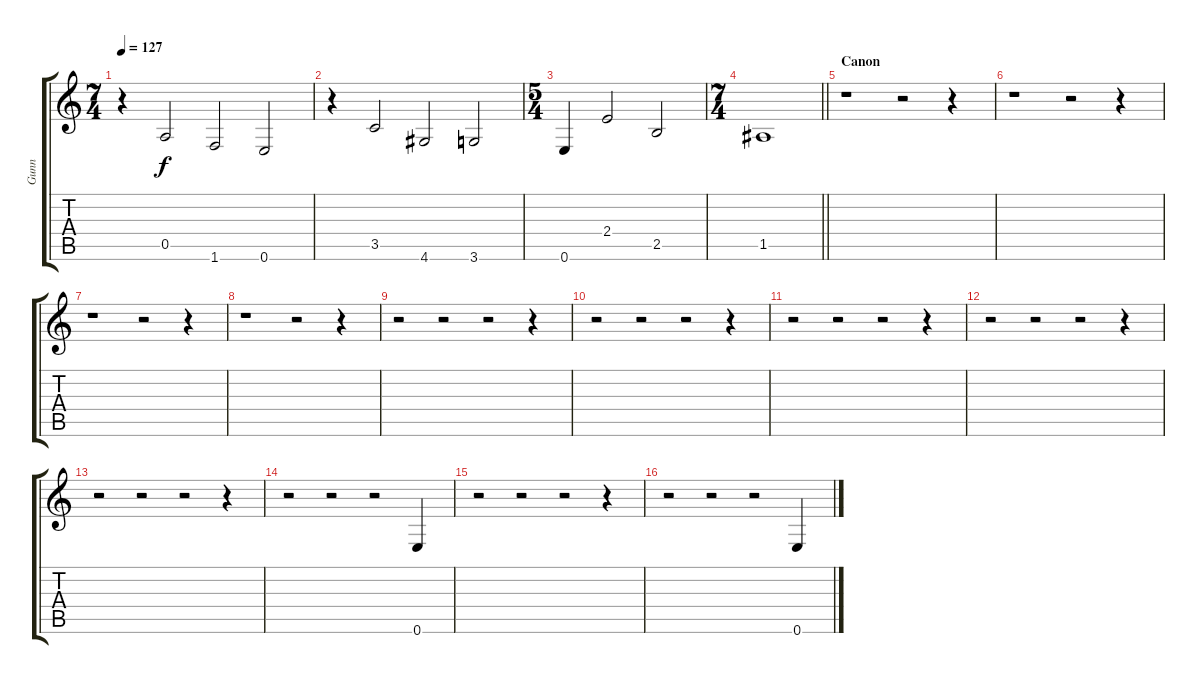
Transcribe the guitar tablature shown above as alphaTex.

\track ("Gunn" "Gunn") {instrument electricbassfinger}
\staff {score tabs}
\tuning (E4 B3 G3 D3 A2 E2) {hide}
\ts (7 4)
\tempo 127
\clef g2
\ks c
r.4{dy f} 0.5.2 1.6.2 0.6.2 |
r.4 3.5.2 4.6.2 3.6.2 |
\ts (5 4)
0.6.4 2.4.2 2.5.2 |
\ts (7 4)
\barLineRight lightlight
1.5.1 |
\section ("" "Canon")
r.1 r.2 r.4 |
r.1 r.2 r.4 |
r.1 r.2 r.4 |
r.1 r.2 r.4 |
r.2 r.2 r.2 r.4 |
r.2 r.2 r.2 r.4 |
r.2 r.2 r.2 r.4 |
r.2 r.2 r.2 r.4 |
r.2 r.2 r.2 r.4 |
r.2 r.2 r.2 0.6.4 |
r.2 r.2 r.2 r.4 |
r.2 r.2 r.2 0.6.4
